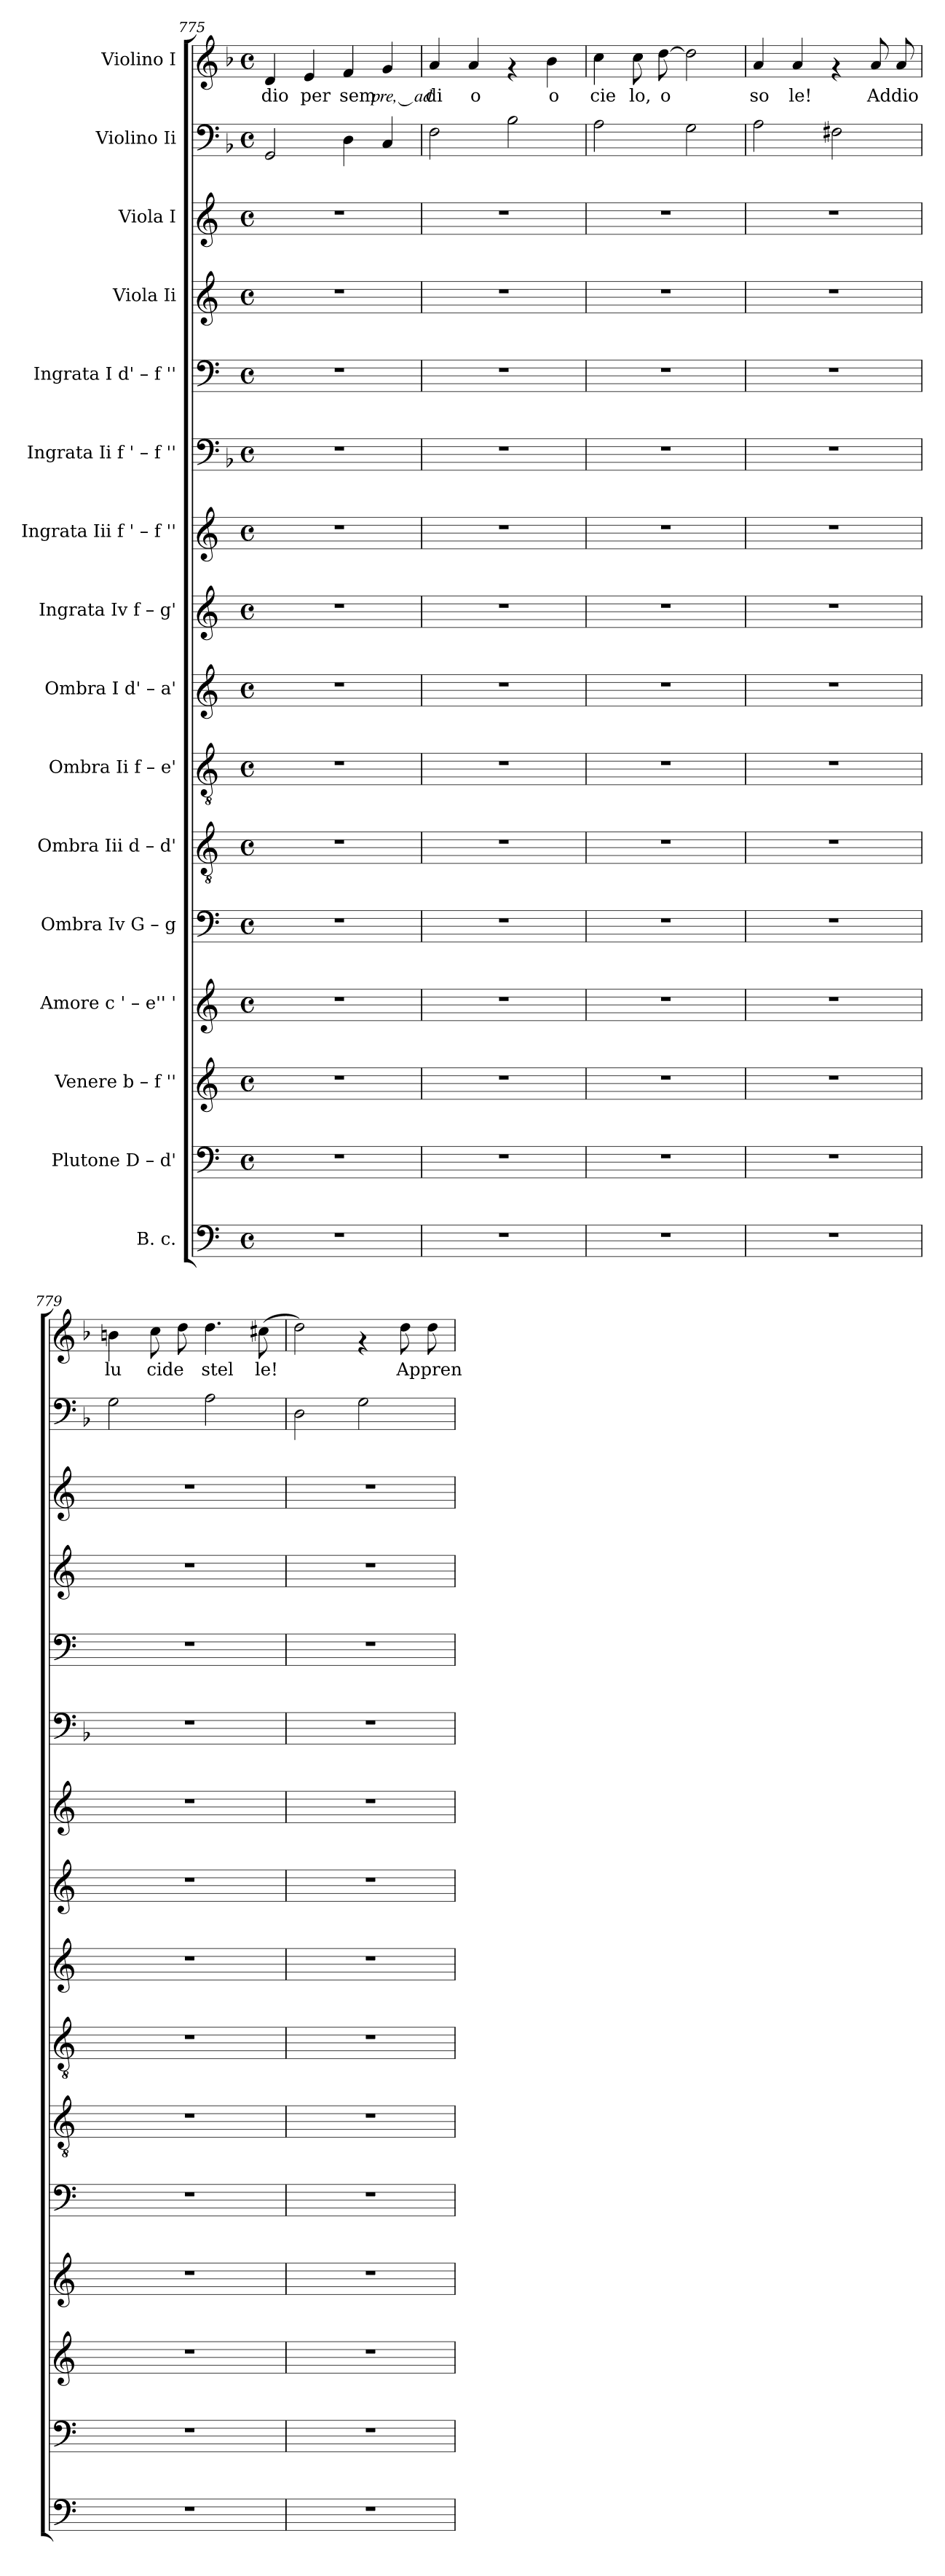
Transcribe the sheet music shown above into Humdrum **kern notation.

**kern	**kern	**kern	**kern	**kern	**kern	**kern	**kern	**kern	**kern	**kern	**kern	**kern	**kern	**kern	**kern	**text
*part16	*part15	*part14	*part13	*part12	*part11	*part10	*part9	*part8	*part7	*part6	*part5	*part4	*part3	*part2	*part1	*part1
*staff16	*staff15	*staff14	*staff13	*staff12	*staff11	*staff10	*staff9	*staff8	*staff7	*staff6	*staff5	*staff4	*staff3	*staff2	*staff1	*staff1
*I"B. c.	*I"Plutone  D – d'	*I"Venere  b – f ''	*I"Amore  c ' – e''  '	*I"Ombra Iv  G – g	*I"Ombra Iii  d – d'	*I"Ombra Ii  f – e'	*I"Ombra I  d' – a'	*I"Ingrata Iv  f – g'	*I"Ingrata Iii  f ' – f ''	*I"Ingrata Ii  f ' – f ''	*I"Ingrata I  d' – f ''	*I"Viola Ii	*I"Viola I	*I"Violino Ii	*I"Violino I	*
*clefF4	*clefF4	*clefG2	*clefG2	*clefF4	*clefGv2	*clefGv2	*clefG2	*clefG2	*clefG2	*clefF4	*clefF4	*clefG2	*clefG2	*clefF4	*clefG2	*
*k[]	*k[]	*k[]	*k[]	*k[]	*k[]	*k[]	*k[]	*k[]	*k[]	*k[b-]	*k[]	*k[]	*k[]	*k[b-]	*k[b-]	*
*C:	*C:	*C:	*C:	*C:	*C:	*C:	*C:	*C:	*C:	*F:	*C:	*C:	*C:	*F:	*F:	*
*M4/4	*M4/4	*M4/4	*M4/4	*M4/4	*M4/4	*M4/4	*M4/4	*M4/4	*M4/4	*M4/4	*M4/4	*M4/4	*M4/4	*M4/4	*M4/4	*
*met(c)	*met(c)	*met(c)	*met(c)	*met(c)	*met(c)	*met(c)	*met(c)	*met(c)	*met(c)	*met(c)	*met(c)	*met(c)	*met(c)	*met(c)	*met(c)	*
=775	=775	=775	=775	=775	=775	=775	=775	=775	=775	=775	=775	=775	=775	=775	=775	=775
!	!	!	!	!	!	!	!	!	!	!	!	!	!	!	!	!LO:LY:b:cj
1r	1r	1r	1r	1r	1r	1r	1r	1r	1r	1r	1r	1r	1r	2GG/	4d/	dio
!	!	!	!	!	!	!	!	!	!	!	!	!	!	!	!	!LO:LY:b:cj
.	.	.	.	.	.	.	.	.	.	.	.	.	.	.	4e/	per
!	!	!	!	!	!	!	!	!	!	!	!	!	!	!	!	!LO:LY:b:cj
.	.	.	.	.	.	.	.	.	.	.	.	.	.	4D\	4f/	sem
!	!	!	!	!	!	!	!	!	!	!	!	!	!	!	!	!LO:LY:b:cj
.	.	.	.	.	.	.	.	.	.	.	.	.	.	4C/	4g/	pre,‿ad
=776	=776	=776	=776	=776	=776	=776	=776	=776	=776	=776	=776	=776	=776	=776	=776	=776
!	!	!	!	!	!	!	!	!	!	!	!	!	!	!	!	!LO:LY:b:cj
1r	1r	1r	1r	1r	1r	1r	1r	1r	1r	1r	1r	1r	1r	2F\	4a/	di
!	!	!	!	!	!	!	!	!	!	!	!	!	!	!	!	!LO:LY:b:cj
.	.	.	.	.	.	.	.	.	.	.	.	.	.	.	4a/	o
.	.	.	.	.	.	.	.	.	.	.	.	.	.	2B-\	4rf	.
!	!	!	!	!	!	!	!	!	!	!	!	!	!	!	!	!LO:LY:b:cj
.	.	.	.	.	.	.	.	.	.	.	.	.	.	.	4b-\	o
=777	=777	=777	=777	=777	=777	=777	=777	=777	=777	=777	=777	=777	=777	=777	=777	=777
!	!	!	!	!	!	!	!	!	!	!	!	!	!	!	!	!LO:LY:b:cj
1r	1r	1r	1r	1r	1r	1r	1r	1r	1r	1r	1r	1r	1r	2A\	4cc\	cie
!	!	!	!	!	!	!	!	!	!	!	!	!	!	!	!	!LO:LY:b:cj
.	.	.	.	.	.	.	.	.	.	.	.	.	.	.	8cc\	lo,
!	!	!	!	!	!	!	!	!	!	!	!	!	!	!	!	!LO:LY:b:cj
.	.	.	.	.	.	.	.	.	.	.	.	.	.	.	[>8dd\	o
!	!	!	!	!	!	!	!	!	!	!	!	!	!	!	!	!LO:LY:b:cj
.	.	.	.	.	.	.	.	.	.	.	.	.	.	2G\	2dd\]	.
=778	=778	=778	=778	=778	=778	=778	=778	=778	=778	=778	=778	=778	=778	=778	=778	=778
!	!	!	!	!	!	!	!	!	!	!	!	!	!	!	!	!LO:LY:b:cj
1r	1r	1r	1r	1r	1r	1r	1r	1r	1r	1r	1r	1r	1r	2A\	4a/	so
!	!	!	!	!	!	!	!	!	!	!	!	!	!	!	!	!LO:LY:b:cj
.	.	.	.	.	.	.	.	.	.	.	.	.	.	.	4a/	le!
.	.	.	.	.	.	.	.	.	.	.	.	.	.	2F#X\	4rf	.
!	!	!	!	!	!	!	!	!	!	!	!	!	!	!	!	!LO:LY:b:cj
.	.	.	.	.	.	.	.	.	.	.	.	.	.	.	8a/	Addio
!	!	!	!	!	!	!	!	!	!	!	!	!	!	!	!	!LO:LY:b:cj
.	.	.	.	.	.	.	.	.	.	.	.	.	.	.	8a/	.
!!LO:PB:g=z
=779	=779	=779	=779	=779	=779	=779	=779	=779	=779	=779	=779	=779	=779	=779	=779	=779
!	!	!	!	!	!	!	!	!	!	!	!	!	!	!	!	!LO:LY:b:cj
1r	1r	1r	1r	1r	1r	1r	1r	1r	1r	1r	1r	1r	1r	2G\	4bn\	lu
!	!	!	!	!	!	!	!	!	!	!	!	!	!	!	!	!LO:LY:b:cj
.	.	.	.	.	.	.	.	.	.	.	.	.	.	.	8cc\	cide
!	!	!	!	!	!	!	!	!	!	!	!	!	!	!	!	!LO:LY:b:cj
.	.	.	.	.	.	.	.	.	.	.	.	.	.	.	8dd\	.
!	!	!	!	!	!	!	!	!	!	!	!	!	!	!	!	!LO:LY:b:cj
.	.	.	.	.	.	.	.	.	.	.	.	.	.	2A\	4.dd\	stel
!	!	!	!	!	!	!	!	!	!	!	!	!	!	!	!	!LO:LY:b:cj
.	.	.	.	.	.	.	.	.	.	.	.	.	.	.	(>8cc#X\	le!
=780	=780	=780	=780	=780	=780	=780	=780	=780	=780	=780	=780	=780	=780	=780	=780	=780
!	!	!	!	!	!	!	!	!	!	!	!	!	!	!	!	!LO:LY:b:cj
1r	1r	1r	1r	1r	1r	1r	1r	1r	1r	1r	1r	1r	1r	2D\	2dd\)	.
.	.	.	.	.	.	.	.	.	.	.	.	.	.	2G\	4rf	.
!	!	!	!	!	!	!	!	!	!	!	!	!	!	!	!	!LO:LY:b:cj
.	.	.	.	.	.	.	.	.	.	.	.	.	.	.	8dd\	Appren
!	!	!	!	!	!	!	!	!	!	!	!	!	!	!	!	!LO:LY:b:cj
.	.	.	.	.	.	.	.	.	.	.	.	.	.	.	8dd\	.
=	=	=	=	=	=	=	=	=	=	=	=	=	=	=	=	=
*-	*-	*-	*-	*-	*-	*-	*-	*-	*-	*-	*-	*-	*-	*-	*-	*-
